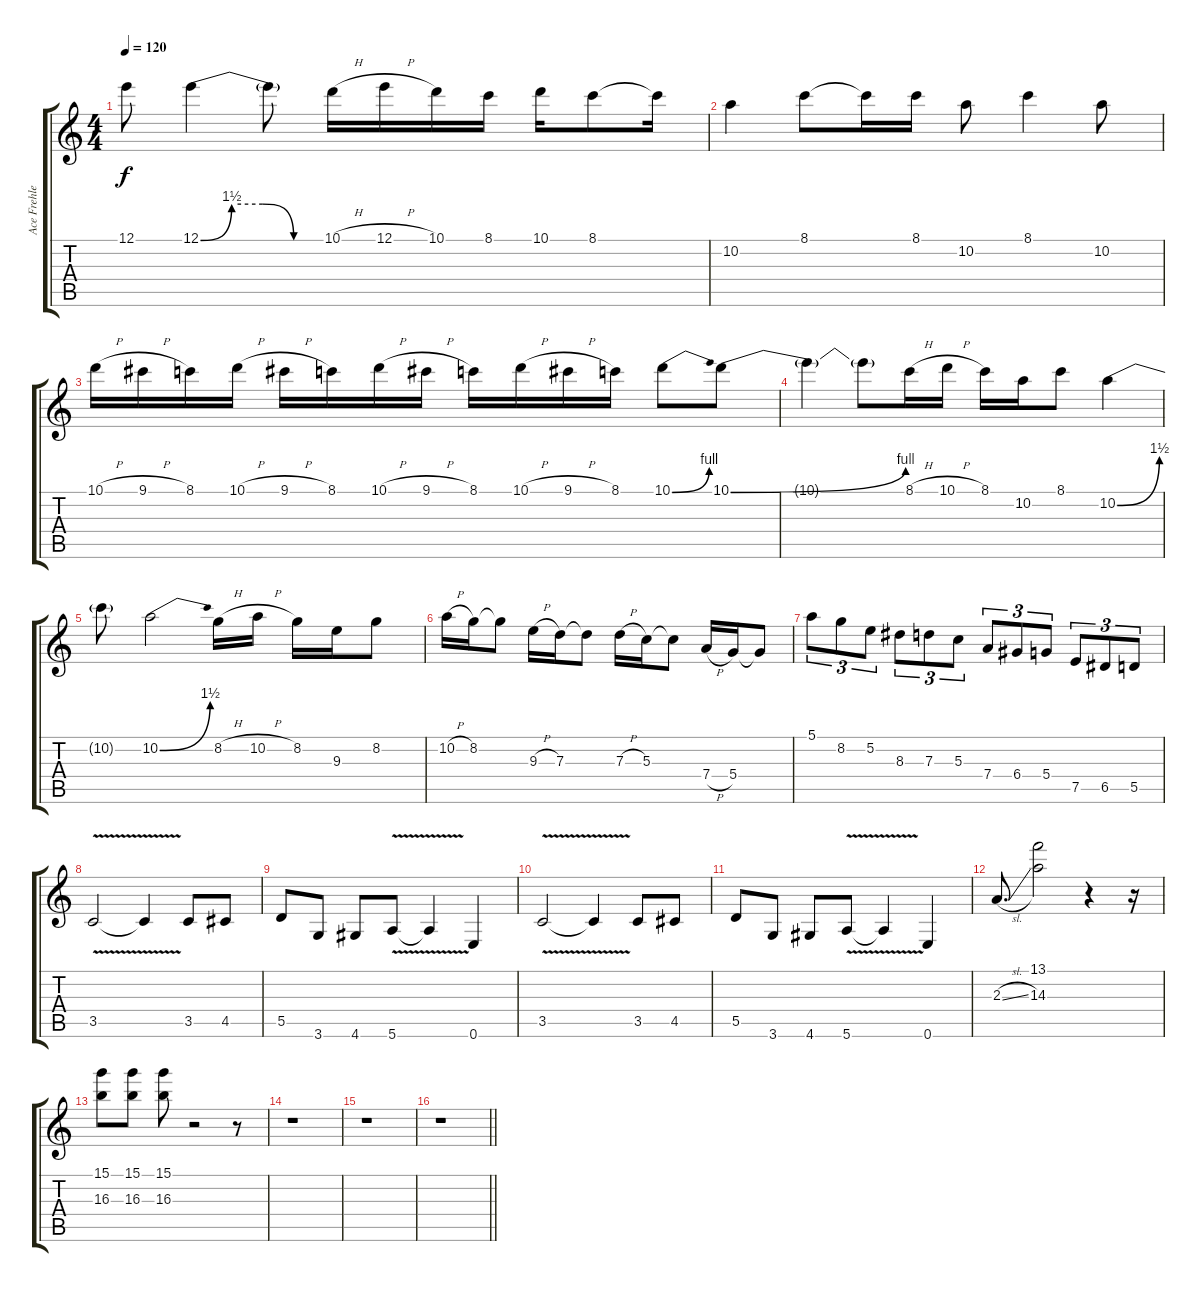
\track ("Ace Frehley" "Ace Frehle") {instrument distortionguitar}
\staff {score tabs}
\tuning (E4 B3 G3 D3 A2 E2) {hide}
\ts (4 4)
\tempo 120
\clef g2
\ks c
12.1{t}.8{dy f} 12.1{be (custom 0 0 15 6 30 6 45 0 60 0)}.4 12.1{t}.8 10.1{h}.16 12.1{h}.16 10.1.16 8.1.16 10.1.16 8.1.8 8.1{t}.16 |
10.2.4 8.1.8 8.1{t}.16 8.1.16 10.2.8 8.1.4 10.2.8 |
10.1{h}.16 9.1{h}.16 8.1.16 10.1{h}.16 9.1{h}.16 8.1.16 10.1{h}.16 9.1{h}.16 8.1.16 10.1{h}.16 9.1{h}.16 8.1.16 10.1{be (bend 0 0 60 4)}.8 10.1{be (bend 0 0 60 4)}.8 |
10.1{t}.4 10.1{t}.8 8.1{h}.16 10.1{h}.16 8.1.16 10.2.16 8.1.8 10.2{be (bend 0 0 60 6)}.4 |
10.2{t}.8 10.2{be (bend 0 0 60 6)}.2 8.2{h}.16 10.2{h}.16 8.2.16 9.3.16 8.2.8 |
10.2{h}.16 8.2.16 8.2{t}.8 9.3{h}.16 7.3.16 7.3{t}.8 7.3{h}.16 5.3.16 5.3{t}.8 7.4{h}.16 5.4.16 5.4{t}.8 |
5.1.8{tu (3 2)} 8.2.8{tu (3 2)} 5.2.8{tu (3 2)} 8.3.8{tu (3 2)} 7.3.8{tu (3 2)} 5.3.8{tu (3 2)} 7.4.8{tu (3 2)} 6.4.8{tu (3 2)} 5.4.8{tu (3 2)} 7.5.8{tu (3 2)} 6.5.8{tu (3 2)} 5.5.8{tu (3 2)} |
3.5{v}.2 3.5{t}.4 3.5.8 4.5.8 |
5.5.8 3.6.8 4.6.8 5.6{v}.8 5.6{t}.4 0.6.4 |
3.5{v}.2 3.5{t}.4 3.5.8 4.5.8 |
5.5.8 3.6.8 4.6.8 5.6{v}.8 5.6{t}.4 0.6.4 |
2.3{sl}.8{d} (13.1 14.3).2 r.4 r.16 |
(15.1 16.3).8 (15.1 16.3).8 (15.1 16.3).8 r.2 r.8 |
r.1 |
r.1 |
\barLineRight lightlight
r.1
